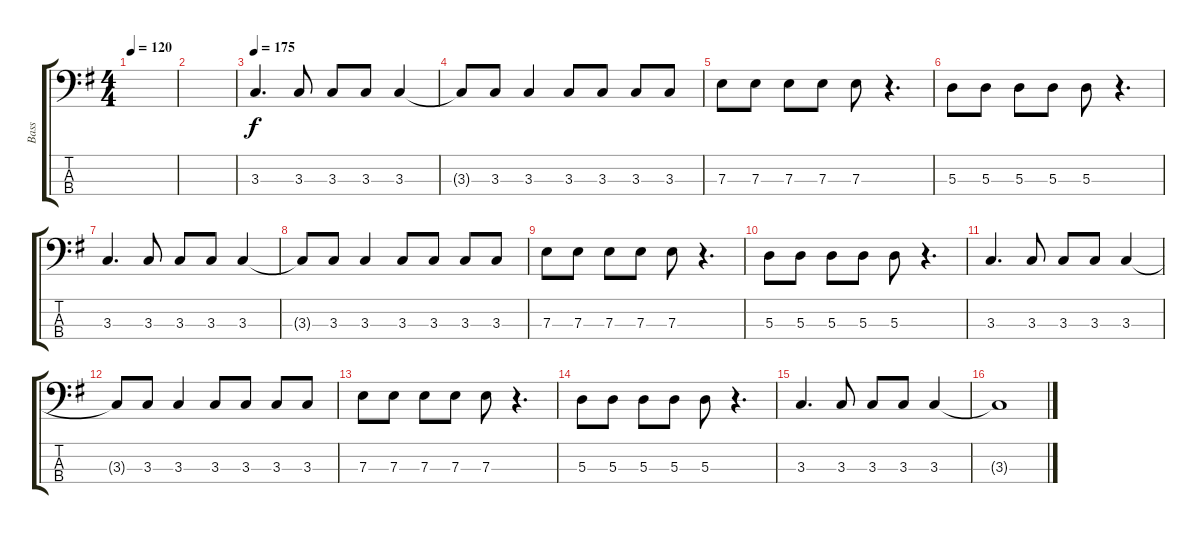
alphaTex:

\track ("Bass" "Bass") {instrument electricbasspick}
\staff {score tabs}
\tuning (G2 D2 A1 D1) {hide}
\ts (4 4)
\tempo 120
\clef f4
\ks g
|
|
\tempo 175
3.3.4{d} 3.3.8 3.3.8 3.3.8 3.3.4 |
3.3{t}.8 3.3.8 3.3.4 3.3.8 3.3.8 3.3.8 3.3.8 |
7.3.8 7.3.8 7.3.8 7.3.8 7.3.8 r.4{d} |
5.3.8 5.3.8 5.3.8 5.3.8 5.3.8 r.4{d} |
3.3.4{d} 3.3.8 3.3.8 3.3.8 3.3.4 |
3.3{t}.8 3.3.8 3.3.4 3.3.8 3.3.8 3.3.8 3.3.8 |
7.3.8 7.3.8 7.3.8 7.3.8 7.3.8 r.4{d} |
5.3.8 5.3.8 5.3.8 5.3.8 5.3.8 r.4{d} |
3.3.4{d} 3.3.8 3.3.8 3.3.8 3.3.4 |
3.3{t}.8 3.3.8 3.3.4 3.3.8 3.3.8 3.3.8 3.3.8 |
7.3.8 7.3.8 7.3.8 7.3.8 7.3.8 r.4{d} |
5.3.8 5.3.8 5.3.8 5.3.8 5.3.8 r.4{d} |
3.3.4{d} 3.3.8 3.3.8 3.3.8 3.3.4 |
3.3{t}.1
